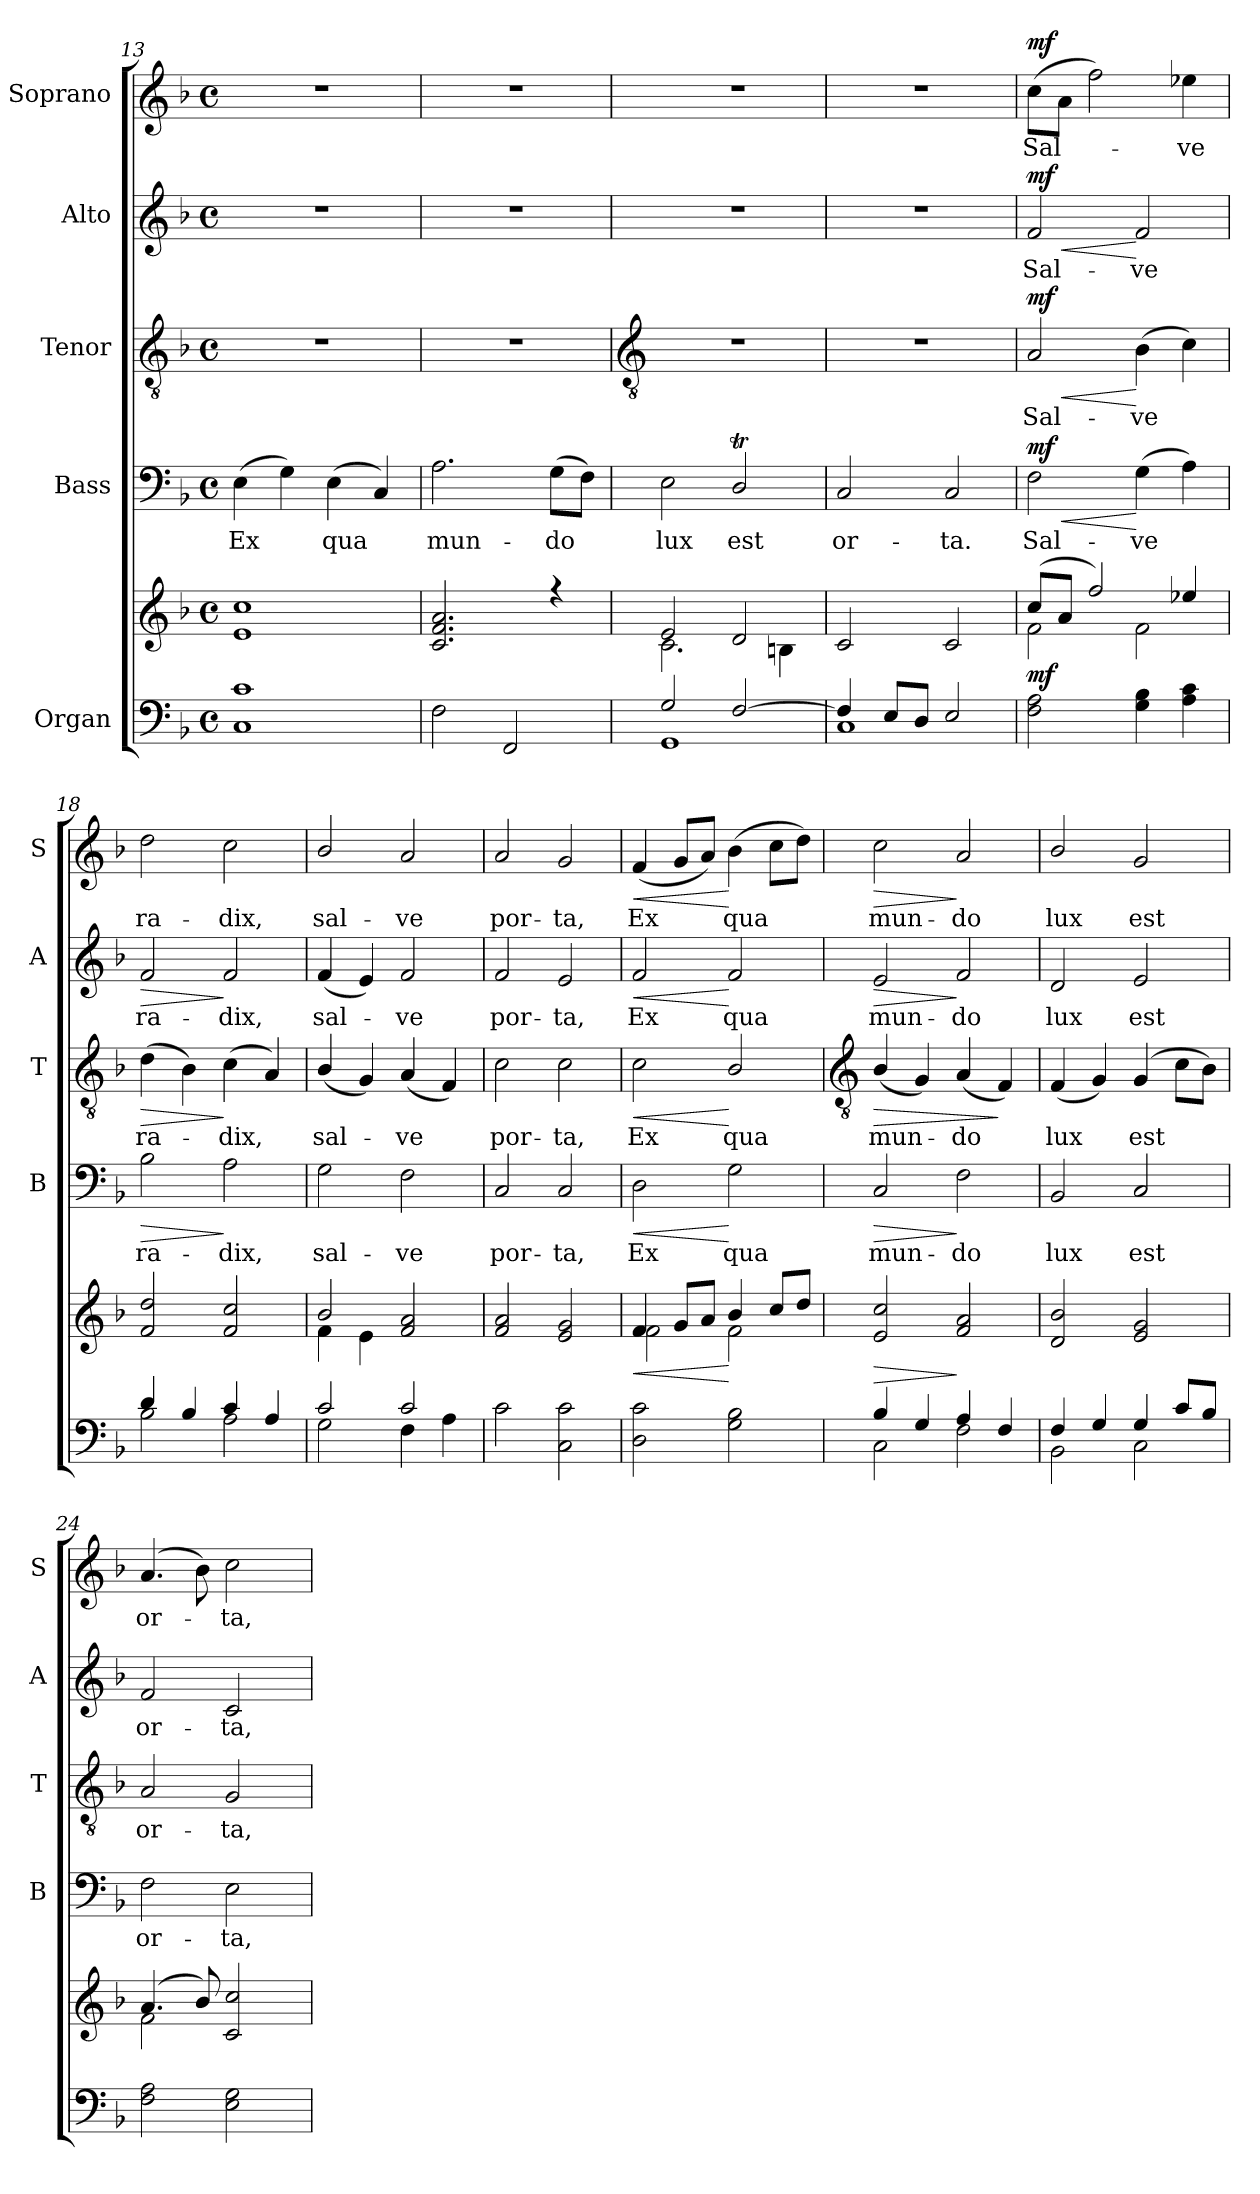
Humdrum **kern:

**kern	**kern	**dynam	**kern	**text	**dynam	**kern	**text	**dynam	**kern	**text	**dynam	**kern	**text	**dynam
*part5	*part5	*part5	*part4	*part4	*part4	*part3	*part3	*part3	*part2	*part2	*part2	*part1	*part1	*part1
*staff6	*staff5	*staff5/6	*staff4	*staff4	*staff4	*staff3	*staff3	*staff3	*staff2	*staff2	*staff2	*staff1	*staff1	*staff1
*I"Organ	*	*	*I"Bass	*	*	*I"Tenor	*	*	*I"Alto	*	*	*I"Soprano	*	*
*	*	*	*I'B	*	*	*I'T	*	*	*I'A	*	*	*I'S	*	*
*clefF4	*clefG2	*	*clefF4	*	*	*clefGv2	*	*	*clefG2	*	*	*clefG2	*	*
*k[b-]	*k[b-]	*	*k[b-]	*	*	*k[b-]	*	*	*k[b-]	*	*	*k[b-]	*	*
*F:	*F:	*	*F:	*	*	*F:	*	*	*F:	*	*	*F:	*	*
*M4/4	*M4/4	*	*M4/4	*	*	*M4/4	*	*	*M4/4	*	*	*M4/4	*	*
*met(c)	*met(c)	*	*met(c)	*	*	*met(c)	*	*	*met(c)	*	*	*met(c)	*	*
=13	=13	=13	=13	=13	=13	=13	=13	=13	=13	=13	=13	=13	=13	=13
*	*^	*	*	*	*	*	*	*	*	*	*	*	*	*
!	!	!	!	!	!LO:LY:b	!	!	!	!	!	!	!	!	!	!
1C 1c	1e/ 1cc/	1ryy	.	(>4E	Ex	.	1r	.	.	1r	.	.	1r	.	.
.	.	.	.	4G)	.	.	.	.	.	.	.	.	.	.	.
!	!	!	!	!	!LO:LY:b	!	!	!	!	!	!	!	!	!	!
.	.	.	.	(<4E	qua	.	.	.	.	.	.	.	.	.	.
.	.	.	.	4C)	.	.	.	.	.	.	.	.	.	.	.
=14	=14	=14	=14	=14	=14	=14	=14	=14	=14	=14	=14	=14	=14	=14	=14
!	!	!	!	!	!LO:LY:b	!	!	!	!	!	!	!	!	!	!
2F	2.c/ 2.f/ 2.a/	1ryy	.	2.A	mun-	.	1r	.	.	1r	.	.	1r	.	.
2FF	.	.	.	.	.	.	.	.	.	.	.	.	.	.	.
!	!	!	!	!	!LO:LY:b	!	!	!	!	!	!	!	!	!	!
.	4r	.	.	(>8GL	-do	.	.	.	.	.	.	.	.	.	.
.	.	.	.	8FJ)	.	.	.	.	.	.	.	.	.	.	.
!!LO:LB:g=z
=15	=15	=15	=15	=15	=15	=15	=15	=15	=15	=15	=15	=15	=15	=15	=15
*	*	*	*	*	*	*	*clefGv2	*	*	*	*	*	*	*	*
*^	*	*	*	*	*	*	*	*	*	*	*	*	*	*	*
!	!	!	!	!	!	!LO:LY:b	!	!	!	!	!	!	!	!	!	!
2G/	1GG	2e/	2.c\	.	2E	lux	.	1r	.	.	1r	.	.	1r	.	.
!	!	!	!	!	!	!LO:LY:b	!	!	!	!	!	!	!	!	!	!
[2F/	.	2d/	.	.	2DT/	est	.	.	.	.	.	.	.	.	.	.
.	.	.	4Bn\	.	.	.	.	.	.	.	.	.	.	.	.	.
=16	=16	=16	=16	=16	=16	=16	=16	=16	=16	=16	=16	=16	=16	=16	=16	=16
!	!	!	!	!	!	!LO:LY:b	!	!	!	!	!	!	!	!	!	!
4F/]	1C	2c/	1ryy	.	2C	or-	.	1r	.	.	1r	.	.	1r	.	.
8E/L	.	.	.	.	.	.	.	.	.	.	.	.	.	.	.	.
8D/J	.	.	.	.	.	.	.	.	.	.	.	.	.	.	.	.
!	!	!	!	!	!	!LO:LY:b	!	!	!	!	!	!	!	!	!	!
2E/	.	2c/	.	.	2C	-ta.	.	.	.	.	.	.	.	.	.	.
=17	=17	=17	=17	=17	=17	=17	=17	=17	=17	=17	=17	=17	=17	=17	=17	=17
!	!	!	!	!LO:DY:b	!	!LO:LY:b	!LO:HP:b	!	!LO:LY:b	!LO:HP:b	!	!LO:LY:b	!LO:HP:b	!	!LO:LY:b	!
!	!	!	!	!	!	!	!LO:DY:n=1:b	!	!	!LO:DY:n=1:b	!	!	!LO:DY:n=1:b	!	!	!LO:DY:b
1ryy	2F 2A	(>8cc/L	2f\	mf	2F	Sal-	< mf	2A	Sal-	< mf	2f	Sal-	< mf	(>8ccL	Sal-	mf
.	.	8a/J	.	.	.	.	.	.	.	.	.	.	.	8aJ	.	.
.	.	2ff/)	.	.	.	.	.	.	.	.	.	.	.	2ff)	.	.
!	!	!	!	!	!	!LO:LY:b	!	!	!LO:LY:b	!	!	!LO:LY:b	!	!	!	!
.	4G 4B-	.	2f\	.	(>4G	-ve	[	(>4B-	-ve	[	2f	-ve	[	.	.	.
!	!	!	!	!	!	!	!	!	!	!	!	!	!	!	!LO:LY:b	!
.	4A 4c	4ee-X/	.	.	4A)	.	.	4c)	.	.	.	.	.	4ee-X	ve	.
=18	=18	=18	=18	=18	=18	=18	=18	=18	=18	=18	=18	=18	=18	=18	=18	=18
!	!	!	!	!	!	!LO:LY:b	!LO:HP:b	!	!LO:LY:b	!LO:HP:b	!	!LO:LY:b	!LO:HP:b	!	!LO:LY:b	!
4d/	2B-	2f/ 2dd/	1ryy	.	2B-	ra-	>	(>4d	ra-	>	2f	ra-	>	2dd	ra-	.
4B-/	.	.	.	.	.	.	.	4B-)	.	.	.	.	.	.	.	.
!	!	!	!	!	!	!LO:LY:b	!	!	!LO:LY:b	!	!	!LO:LY:b	!	!	!LO:LY:b	!
4c/	2A	2f/ 2cc/	.	.	2A	-dix,	]	(<4c	dix,	]	2f	-dix,	]	2cc	-dix,	.
4A/	.	.	.	.	.	.	.	4A)	.	.	.	.	.	.	.	.
=19	=19	=19	=19	=19	=19	=19	=19	=19	=19	=19	=19	=19	=19	=19	=19	=19
!	!	!	!	!	!	!LO:LY:b	!	!	!LO:LY:b	!	!	!LO:LY:b	!	!	!LO:LY:b	!
2c/	2G	2b-/	4f\	.	2G	sal-	.	(<4B-/	sal-	.	(<4f	sal-	.	2b-/	sal-	.
.	.	.	4e\	.	.	.	.	4G)	.	.	4e)	.	.	.	.	.
!	!	!	!	!	!	!LO:LY:b	!	!	!LO:LY:b	!	!	!LO:LY:b	!	!	!LO:LY:b	!
2c/	4F	2f/ 2a/	2ryy	.	2F	-ve	.	(<4A	ve	.	2f	ve	.	2a	-ve	.
.	4A	.	.	.	.	.	.	4F)	.	.	.	.	.	.	.	.
=20	=20	=20	=20	=20	=20	=20	=20	=20	=20	=20	=20	=20	=20	=20	=20	=20
!	!	!	!	!	!	!LO:LY:b	!	!	!LO:LY:b	!	!	!LO:LY:b	!	!	!LO:LY:b	!
1ryy	2c	2f/ 2a/	1ryy	.	2C	por-	.	2c	por-	.	2f	por-	.	2a	por-	.
!	!	!	!	!	!	!LO:LY:b	!	!	!LO:LY:b	!	!	!LO:LY:b	!	!	!LO:LY:b	!
.	2C 2c	2e/ 2g/	.	.	2C	-ta,	.	2c	-ta,	.	2e	-ta,	.	2g	-ta,	.
=21	=21	=21	=21	=21	=21	=21	=21	=21	=21	=21	=21	=21	=21	=21	=21	=21
!	!	!	!	!LO:HP:b	!	!LO:LY:b	!LO:HP:b	!	!LO:LY:b	!LO:HP:b	!	!LO:LY:b	!LO:HP:b	!	!LO:LY:b	!LO:HP:b
1ryy	2D 2c	4f/	2f\	<	2D	Ex	<	2c	Ex	<	2f	Ex	<	(<4f	Ex	<
.	.	8g/L	.	.	.	.	.	.	.	.	.	.	.	8gL	.	.
.	.	8a/J	.	.	.	.	.	.	.	.	.	.	.	8aJ)	.	.
!	!	!	!	!	!	!LO:LY:b	!	!	!LO:LY:b	!	!	!LO:LY:b	!	!	!LO:LY:b	!
.	2G 2B-	4b-/	2f\	[	2G	qua	[	2B-/	qua	[	2f	qua	[	(>4b-	qua	[
.	.	8cc/L	.	.	.	.	.	.	.	.	.	.	.	8ccL	.	.
.	.	8dd/J	.	.	.	.	.	.	.	.	.	.	.	8ddJ)	.	.
!!LO:LB:g=z
=22	=22	=22	=22	=22	=22	=22	=22	=22	=22	=22	=22	=22	=22	=22	=22	=22
*	*	*	*	*	*	*	*	*clefGv2	*	*	*	*	*	*	*	*
!	!	!	!	!LO:HP:b	!	!LO:LY:b	!LO:HP:b	!	!LO:LY:b	!LO:HP:b	!	!LO:LY:b	!LO:HP:b	!	!LO:LY:b	!LO:HP:b
4B-/	2C\	2e/ 2cc/	1ryy	>	2C	mun-	>	(<4B-/	mun-	>	2e	mun-	>	2cc	mun-	>
4G/	.	.	.	.	.	.	.	4G)	.	.	.	.	.	.	.	.
!	!	!	!	!	!	!LO:LY:b	!	!	!LO:LY:b	!	!	!LO:LY:b	!	!	!LO:LY:b	!
4A/	2F	2f/ 2a/	.	]	2F	-do	]	(<4A	do	.	2f	-do	]	2a	-do	]
4F/	.	.	.	.	.	.	.	4F)	.	]	.	.	.	.	.	.
=23	=23	=23	=23	=23	=23	=23	=23	=23	=23	=23	=23	=23	=23	=23	=23	=23
!	!	!	!	!	!	!LO:LY:b	!	!	!LO:LY:b	!	!	!LO:LY:b	!	!	!LO:LY:b	!
4F/	2BB-\	2d/ 2b-/	1ryy	.	2BB-	lux	.	(<4F	lux	.	2d	lux	.	2b-/	lux	.
4G/	.	.	.	.	.	.	.	4G)	.	.	.	.	.	.	.	.
!	!	!	!	!	!	!LO:LY:b	!	!	!LO:LY:b	!	!	!LO:LY:b	!	!	!LO:LY:b	!
4G/	2C\	2e/ 2g/	.	.	2C	est	.	(>4G	est	.	2e	est	.	2g	est	.
8c/L	.	.	.	.	.	.	.	8cL	.	.	.	.	.	.	.	.
8B-/J	.	.	.	.	.	.	.	8B-J)	.	.	.	.	.	.	.	.
=24	=24	=24	=24	=24	=24	=24	=24	=24	=24	=24	=24	=24	=24	=24	=24	=24
!	!	!	!	!	!	!LO:LY:b	!	!	!LO:LY:b	!	!	!LO:LY:b	!	!	!LO:LY:b	!
1ryy	2F 2A	(>4.a/	2f\	.	2F	or-	.	2A	or-	.	2f	or-	.	(<4.a	or-	.
.	.	8b-/)	.	.	.	.	.	.	.	.	.	.	.	8b-)	.	.
!	!	!	!	!	!	!LO:LY:b	!	!	!LO:LY:b	!	!	!LO:LY:b	!	!	!LO:LY:b	!
.	2E 2G	2c/ 2cc/	4ryy	.	2E	-ta,	.	2G	-ta,	.	2c	-ta,	.	2cc	ta,	.
.	.	.	4ryy	.	.	.	.	.	.	.	.	.	.	.	.	.
*v	*v	*	*	*	*	*	*	*	*	*	*	*	*	*	*	*
*	*v	*v	*	*	*	*	*	*	*	*	*	*	*	*	*
=	=	=	=	=	=	=	=	=	=	=	=	=	=	=
*-	*-	*-	*-	*-	*-	*-	*-	*-	*-	*-	*-	*-	*-	*-
